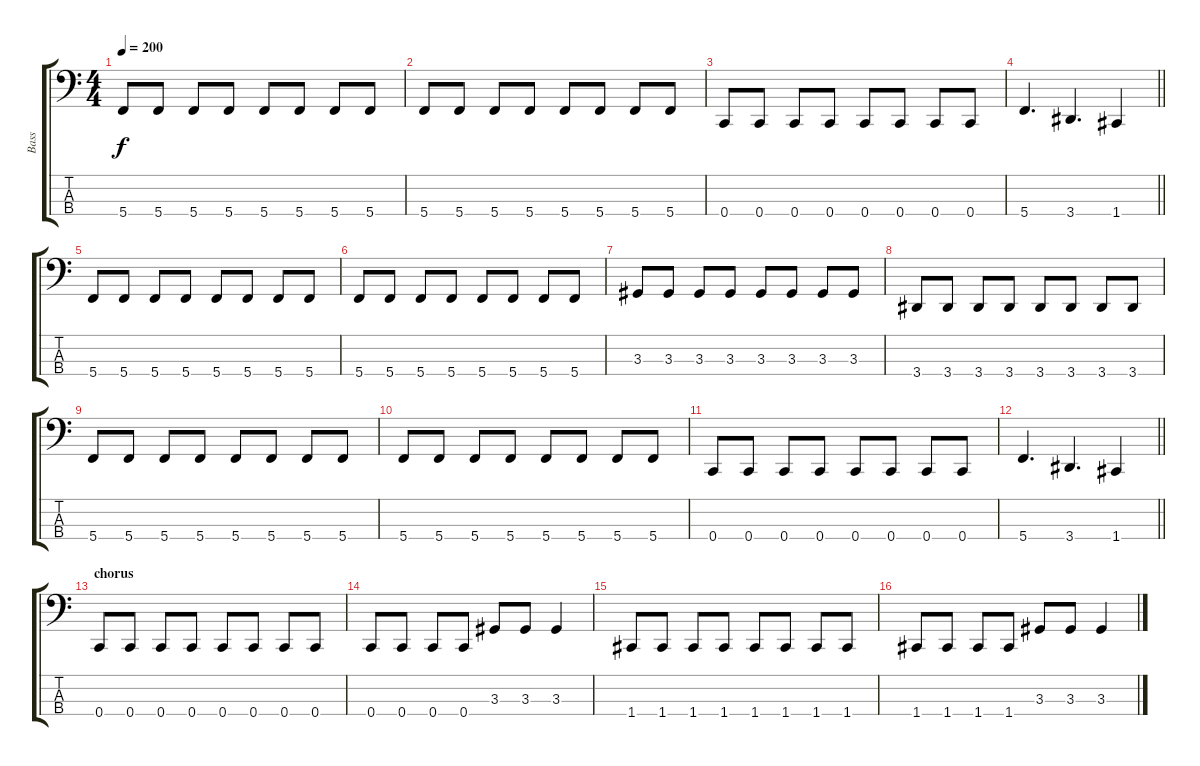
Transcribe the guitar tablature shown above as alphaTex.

\track ("Bass" "Bass") {instrument electricbassfinger}
\staff {score tabs}
\tuning (Eb2 Bb1 F1 C1) {hide}
\ts (4 4)
\tempo 200
\clef f4
\ks c
5.4.8{dy f} 5.4.8 5.4.8 5.4.8 5.4.8 5.4.8 5.4.8 5.4.8 |
5.4.8 5.4.8 5.4.8 5.4.8 5.4.8 5.4.8 5.4.8 5.4.8 |
0.4.8 0.4.8 0.4.8 0.4.8 0.4.8 0.4.8 0.4.8 0.4.8 |
\barLineRight lightlight
5.4.4{d} 3.4.4{d} 1.4.4 |
5.4.8 5.4.8 5.4.8 5.4.8 5.4.8 5.4.8 5.4.8 5.4.8 |
5.4.8 5.4.8 5.4.8 5.4.8 5.4.8 5.4.8 5.4.8 5.4.8 |
3.3.8 3.3.8 3.3.8 3.3.8 3.3.8 3.3.8 3.3.8 3.3.8 |
3.4.8 3.4.8 3.4.8 3.4.8 3.4.8 3.4.8 3.4.8 3.4.8 |
5.4.8 5.4.8 5.4.8 5.4.8 5.4.8 5.4.8 5.4.8 5.4.8 |
5.4.8 5.4.8 5.4.8 5.4.8 5.4.8 5.4.8 5.4.8 5.4.8 |
0.4.8 0.4.8 0.4.8 0.4.8 0.4.8 0.4.8 0.4.8 0.4.8 |
\barLineRight lightlight
5.4.4{d} 3.4.4{d} 1.4.4 |
\section ("" "chorus")
0.4.8 0.4.8 0.4.8 0.4.8 0.4.8 0.4.8 0.4.8 0.4.8 |
0.4.8 0.4.8 0.4.8 0.4.8 3.3.8 3.3.8 3.3.4 |
1.4.8 1.4.8 1.4.8 1.4.8 1.4.8 1.4.8 1.4.8 1.4.8 |
1.4.8 1.4.8 1.4.8 1.4.8 3.3.8 3.3.8 3.3.4
